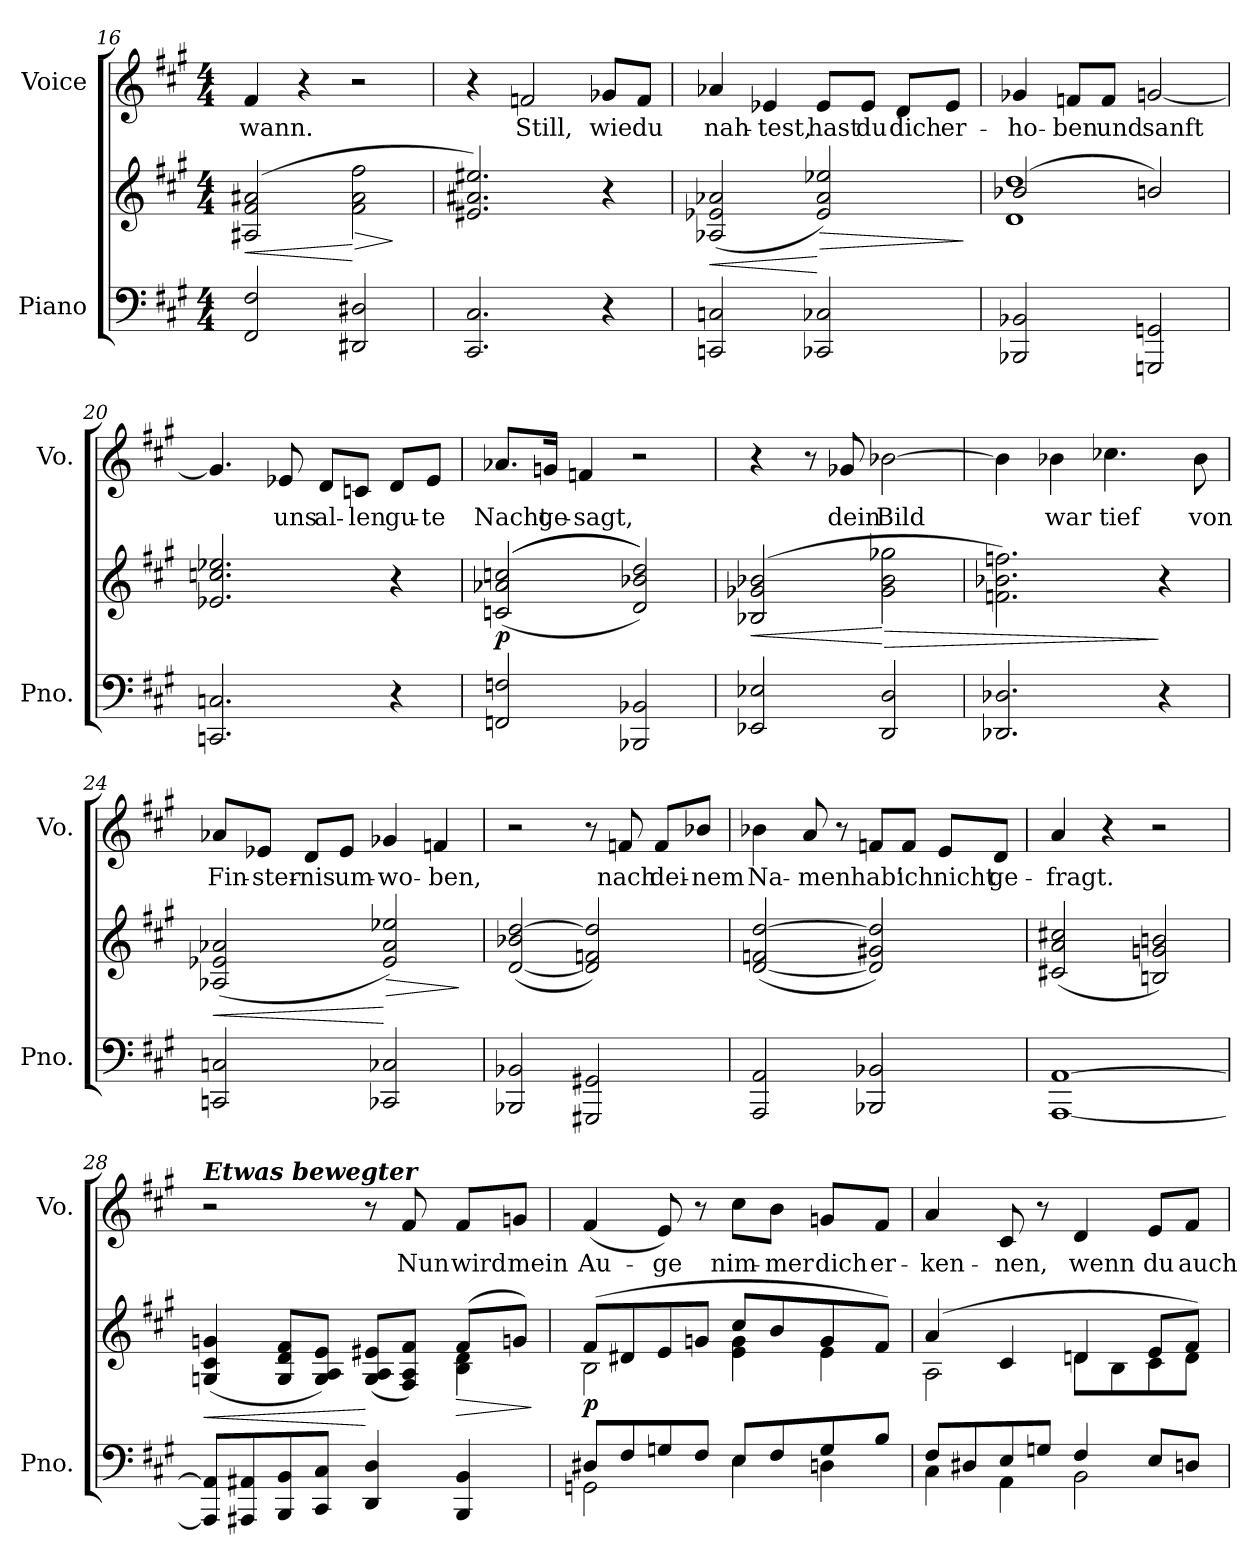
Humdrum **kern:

**kern	**kern	**dynam	**kern	**text
*part2	*part2	*part2	*part1	*part1
*staff3	*staff2	*staff2/3	*staff1	*staff1
*I"Piano	*	*	*I"Voice	*
*I'Pno.	*	*	*I'Vo.	*
*clefF4	*clefG2	*	*clefG2	*
*k[f#c#g#]	*k[f#c#g#]	*	*k[f#c#g#]	*
*M4/4	*M4/4	*	*M4/4	*
=16	=16	=16	=16	=16
!	!	!LO:HP:b	!	!LO:LY:b
2FF#/ 2F#/	(>2A#X/ 2f#/ 2a#X/	<	4f#/	-wann.
.	.	.	4r	.
!	!	!LO:HP:n=1:b	!	!
2DD#X/ 2D#X/	2f#\ 2a#\ 2ff#\	[ >	2r	.
.	.	]	.	.
=17	=17	=17	=17	=17
2.CC#/ 2.C#/	2.e#X/ 2.a#X/ 2.ee#X/)	.	4r	.
!	!	!	!	!LO:LY:b
.	.	.	2fn/	Still,
!	!	!	!	!LO:LY:b
4r	4r	.	8g-X/L	wie
!	!	!	!	!LO:LY:b
.	.	.	8f/J	du
!!LO:PB:g=z
=18	=18	=18	=18	=18
!	!	!LO:HP:b	!	!LO:LY:b
2CCn/ 2Cn/	(<2A-X/ 2e-X/ 2a-X/	<	4a-X/	nah-
!	!	!	!	!LO:LY:b
.	.	.	4e-X/	-test,
!	!	!LO:HP:n=1:b	!	!LO:LY:b
2CC-X/ 2C-X/	2e-/ 2a-/ 2ee-X/)	[ >	8e-/L	hast
!	!	!	!	!LO:LY:b
.	.	.	8e-/J	du
!	!	!	!	!LO:LY:b
.	.	.	8d/L	dich
!	!	!	!	!LO:LY:b
.	.	.	8e-/J	er-
.	.	]	.	.
=19	=19	=19	=19	=19
*	*^	*	*	*
!	!	!	!	!	!LO:LY:b
2BBB-X/ 2BB-X/	(>2b-X/	1d 1dd	.	4g-X/	-ho-
!	!	!	!	!	!LO:LY:b
.	.	.	.	8fn/L	-ben
!	!	!	!	!	!LO:LY:b
.	.	.	.	8f/J	und
!	!	!	!	!	!LO:LY:b
2GGGn/ 2GGn/	2bn/)	.	.	[2gn/	sanft
*	*v	*v	*	*	*
=20	=20	=20	=20	=20
2.CCn/ 2.Cn/	2.e-X/ 2.ccn/ 2.ee-X/	.	4.g/]	.
!	!	!	!	!LO:LY:b
.	.	.	8e-X/	uns
!	!	!	!	!LO:LY:b
.	.	.	8d/L	al-
!	!	!	!	!LO:LY:b
.	.	.	8cn/J	-len
!	!	!	!	!LO:LY:b
4r	4r	.	8d/L	gu-
!	!	!	!	!LO:LY:b
.	.	.	8e-/J	-te
=21	=21	=21	=21	=21
!	!	!LO:DY:b	!	!LO:LY:b
2FFn/ 2Fn/	(>(<(<2cn/ 2a-X/ 2ccn/	p	8.a-X/L	Nacht
!	!	!	!	!LO:LY:b
.	.	.	16gn/Jk	ge-
!	!	!	!	!LO:LY:b
.	.	.	4fn/	-sagt,
2BBB-X/ 2BB-X/	2d/ 2b-X/ 2dd/)))	.	2r	.
!!LO:LB:g=z
=22	=22	=22	=22	=22
!	!	!LO:HP:b	!	!
2EE-X/ 2E-X/	(>2B-X/ 2g-X/ 2b-X/	<	4r	.
.	.	.	8r	.
!	!	!	!	!LO:LY:b
.	.	.	8g-X/	dein
!	!	!LO:HP:n=1:b	!	!LO:LY:b
2DD/ 2D/	2g-\ 2b-\ 2gg-X\	[ >	[2b-X\	Bild
=23	=23	=23	=23	=23
2.DD-X/ 2.D-X/	2.fn\ 2.b-X\ 2.ffn\)	.	4b-\]	.
!	!	!	!	!LO:LY:b
.	.	.	4b-X\	war
!	!	!	!	!LO:LY:b
.	.	.	4.cc-X\	tief
4r	4r	]	.	.
!	!	!	!	!LO:LY:b
.	.	.	8b-\	von
=24	=24	=24	=24	=24
!	!	!LO:HP:b	!	!LO:LY:b
2CCn/ 2Cn/	(>2A-X/ 2e-X/ 2a-X/	<	8a-X/L	Fin-
!	!	!	!	!LO:LY:b
.	.	.	8e-X/J	-ster-
!	!	!	!	!LO:LY:b
.	.	.	8d/L	-nis
!	!	!	!	!LO:LY:b
.	.	.	8e-/J	um-
!	!	!LO:HP:n=1:b	!	!LO:LY:b
2CC-X/ 2C-X/	2e-/ 2a-/ 2ee-X/)	[ >	4g-X/	-wo-
!	!	!	!	!LO:LY:b
.	.	.	4fn/	-ben,
.	.	]	.	.
=25	=25	=25	=25	=25
2BBB-X/ 2BB-X/	(>[2d/ 2b-X/ [2dd/	.	2r	.
2GGG#X/ 2GG#X/	2d/] 2fn/ 2dd/])	.	8r	.
!	!	!	!	!LO:LY:b
.	.	.	8fn/	nach
!	!	!	!	!LO:LY:b
.	.	.	8f/L	dei-
!	!	!	!	!LO:LY:b
.	.	.	8b-X/J	-nem
!!LO:LB:g=z
=26	=26	=26	=26	=26
!	!	!	!	!LO:LY:b
2AAA/ 2AA/	(<[2d/ 2fn/ [2dd/	.	4b-X\	Na-
!	!	!	!	!LO:LY:b
.	.	.	8a/	-men
.	.	.	8r	.
!	!	!	!	!LO:LY:b
2BBB-X/ 2BB-X/	2d/] 2g#X/ 2dd/])	.	8fn/L	hab'
!	!	!	!	!LO:LY:b
.	.	.	8f/J	ich
!	!	!	!	!LO:LY:b
.	.	.	8e/L	nicht
!	!	!	!	!LO:LY:b
.	.	.	8d/J	ge-
=27	=27	=27	=27	=27
!	!	!	!	!LO:LY:b
[1AAA [1AA	(<2c#X/ 2a/ 2cc#X/	.	4a/	-fragt.
.	.	.	4r	.
.	2Bn/ 2gn/ 2bn/)	.	2r	.
=28	=28	=28	=28	=28
!	!	!	!LO:TX:a:Bi:t=Etwas bewegter	!
!	!	!LO:HP:b	!	!
*	*^	*	*	*
8AAA/] 8AA/]L	(>4Gn/ 4c#/ 4gn/	2.ryy	<	2r	.
8AAA#X/ 8AA#X/	.	.	.	.	.
8BBB/ 8BB/	8G/ 8d/ 8f#/L	.	.	.	.
8CC#/ 8C#/J	8G/ 8A/ 8e/J)	.	.	.	.
4DD/ 4D/	(>8G/ 8A/ 8e#X/L	.	[	8r	.
!	!	!	!	!	!LO:LY:b
.	8F#/ 8A/ 8f#/J)	.	.	8f#/	Nun
!	!	!	!LO:HP:b	!	!LO:LY:b
4BBB/ 4BB/	(>8f#/L	4B\ 4d\	>	8f#/L	wird
!	!	!	!	!	!LO:LY:b
.	8gn/J)	.	.	8gn/J	mein
*	*v	*v	*	*	*
.	.	]	.	.
!!LO:LB:g=z
=29	=29	=29	=29	=29
*^	*^	*	*	*
!	!	!	!	!LO:DY:b	!	!LO:LY:b
8D#X/L	2GGn\	(>8f#/L	2B\	p	(<4f#/	Au-
8F#/	.	8d#X/	.	.	.	.
!	!	!	!	!	!	!LO:LY:b
8Gn/	.	8e/	.	.	8e/)	-ge
8F#/J	.	8gn/J	.	.	8r	.
!	!	!	!	!	!	!LO:LY:b
8E/L	4E\	8cc#/L	4e\ 4g\	.	8cc#\L	nim-
!	!	!	!	!	!	!LO:LY:b
8F#/	.	8b/	.	.	8b\J	-mer
!	!	!	!	!	!	!LO:LY:b
8G/	4Dn\	8g/	4e\	.	8gn/L	dich
!	!	!	!	!	!	!LO:LY:b
8B/J	.	8f#/J)	.	.	8f#/J	er-
=30	=30	=30	=30	=30	=30	=30
!	!	!	!	!	!	!LO:LY:b
8F#/L	4C#\	(>4a/	2A\	.	4a/	-ken-
8D#X/	.	.	.	.	.	.
!	!	!	!	!	!	!LO:LY:b
8E/	4AA\	4c#/	.	.	8c#/	-nen,
8Gn/J	.	.	.	.	8r	.
!	!	!	!	!	!	!LO:LY:b
4F#/	2BB\	4dn/	8d\L	.	4d/	wenn
.	.	.	8B\	.	.	.
!	!	!	!	!	!	!LO:LY:b
8E/L	.	8e/L	8c#\	.	8e/L	du
!	!	!	!	!	!	!LO:LY:b
8Dn/J	.	8f#/J)	8d\J	.	8f#/J	auch
*v	*v	*	*	*	*	*
*	*v	*v	*	*	*
=	=	=	=	=
*-	*-	*-	*-	*-
